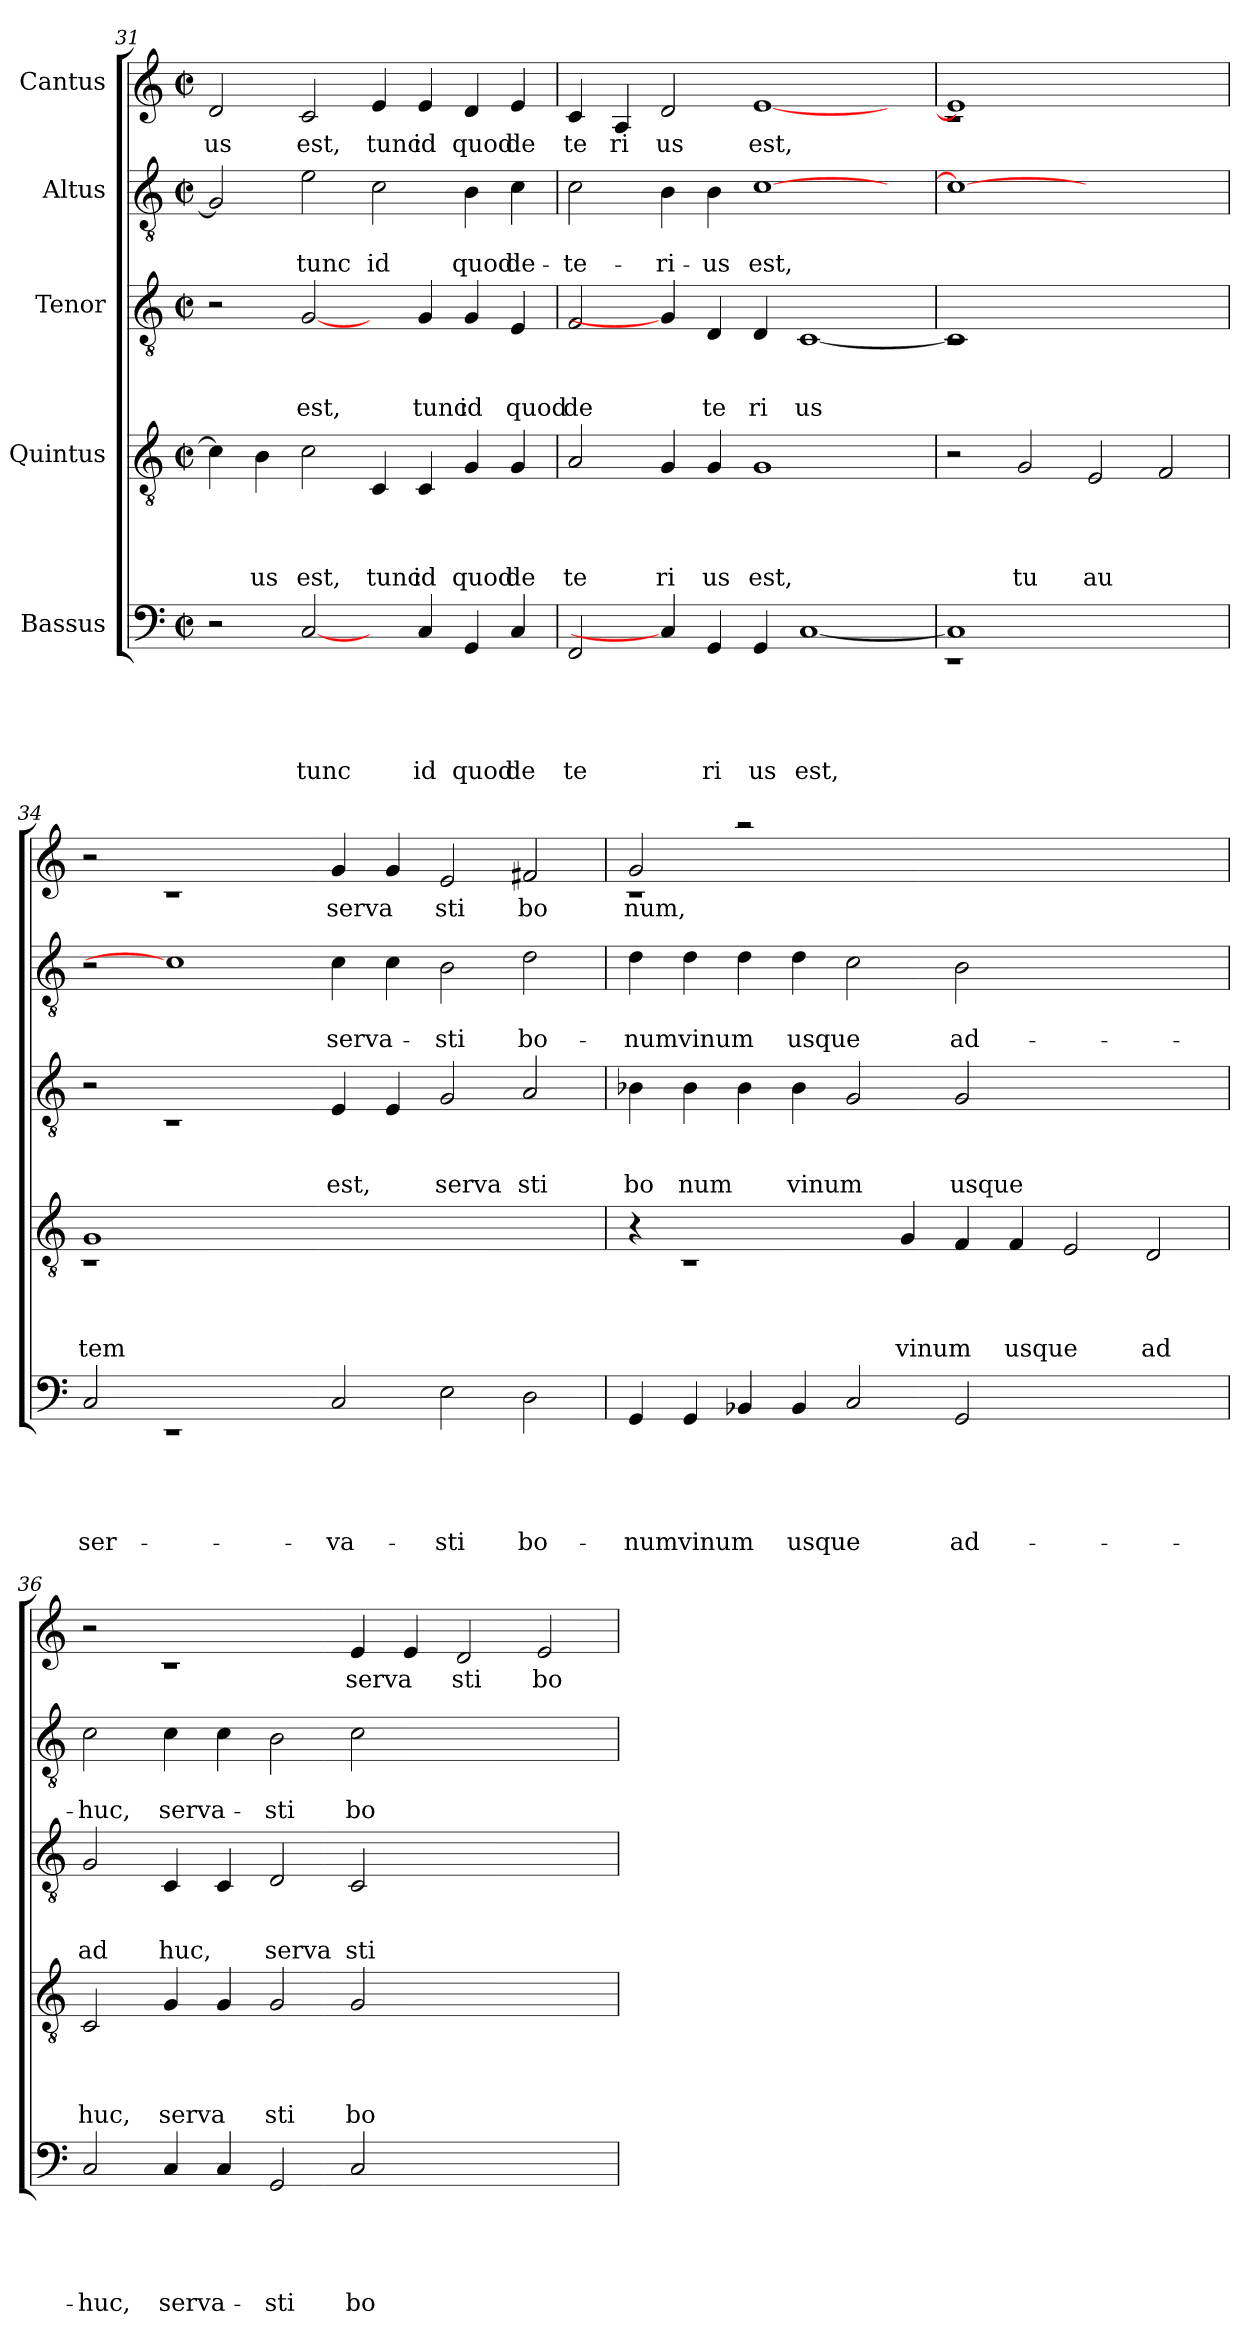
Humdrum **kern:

**kern	**text	**text	**text	**text	**text	**kern	**text	**text	**text	**text	**kern	**text	**text	**text	**kern	**text	**text	**kern	**text
*part5	*part5	*part5	*part5	*part5	*part5	*part4	*part4	*part4	*part4	*part4	*part3	*part3	*part3	*part3	*part2	*part2	*part2	*part1	*part1
*staff5	*staff5	*staff5	*staff5	*staff5	*staff5	*staff4	*staff4	*staff4	*staff4	*staff4	*staff3	*staff3	*staff3	*staff3	*staff2	*staff2	*staff2	*staff1	*staff1
*I"Bassus	*	*	*	*	*	*I"Quintus	*	*	*	*	*I"Tenor	*	*	*	*I"Altus	*	*	*I"Cantus	*
*clefF4	*	*	*	*	*	*clefGv2	*	*	*	*	*clefGv2	*	*	*	*clefGv2	*	*	*clefG2	*
*k[]	*	*	*	*	*	*k[]	*	*	*	*	*k[]	*	*	*	*k[]	*	*	*k[]	*
*C:	*	*	*	*	*	*C:	*	*	*	*	*C:	*	*	*	*C:	*	*	*C:	*
*M2/2	*	*	*	*	*	*M2/2	*	*	*	*	*M2/2	*	*	*	*M2/2	*	*	*M2/2	*
*met(c|)	*	*	*	*	*	*met(c|)	*	*	*	*	*met(c|)	*	*	*	*met(c|)	*	*	*met(c|)	*
=31	=31	=31	=31	=31	=31	=31	=31	=31	=31	=31	=31	=31	=31	=31	=31	=31	=31	=31	=31
!	!	!	!	!	!	!	!	!	!	!	!	!	!	!	!	!	!	!	!LO:LY:b
2r	.	.	.	.	.	4c\]	.	.	.	.	2r	.	.	.	2G/]	.	.	2d/	us
!	!	!	!	!	!	!	!	!	!	!LO:LY:b	!	!	!	!	!	!	!	!	!
.	.	.	.	.	.	4B\	.	.	.	us	.	.	.	.	.	.	.	.	.
!	!	!	!	!	!LO:LY:b	!	!	!	!	!LO:LY:b	!	!	!	!LO:LY:b	!	!	!LO:LY:b	!	!LO:LY:b
[2C/	.	.	.	.	tunc	2c\	.	.	.	est,	[2G/	.	.	est,	2e\	.	tunc	2c/	est,
!	!	!	!	!	!	!	!	!	!	!LO:LY:b	!	!	!	!	!	!	!LO:LY:b	!	!LO:LY:b
4ryy	.	.	.	.	.	4C/	.	.	.	tunc	4ryy	.	.	.	2c\	.	id	4e/	tunc
!	!	!	!	!	!LO:LY:b	!	!	!	!	!LO:LY:b	!	!	!	!LO:LY:b	!	!	!	!	!LO:LY:b
4C/	.	.	.	.	id	4C/	.	.	.	id	4G/	.	.	tunc	.	.	.	4e/	id
!	!	!	!	!	!LO:LY:b	!	!	!	!	!LO:LY:b	!	!	!	!LO:LY:b	!	!	!LO:LY:b	!	!LO:LY:b
4GG/	.	.	.	.	quod	4G/	.	.	.	quod	4G/	.	.	id	4B\	.	quod	4d/	quod
!	!	!	!	!	!LO:LY:b	!	!	!	!	!LO:LY:b	!	!	!	!LO:LY:b	!	!	!LO:LY:b	!	!LO:LY:b
4C/	.	.	.	.	de	4G/	.	.	.	de	4E/	.	.	quod	4c\	.	de-	4e/	de
=32	=32	=32	=32	=32	=32	=32	=32	=32	=32	=32	=32	=32	=32	=32	=32	=32	=32	=32	=32
!	!	!	!	!	!LO:LY:b	!	!	!	!	!LO:LY:b	!	!	!	!LO:LY:b	!	!	!LO:LY:b	!	!LO:LY:b
2FF/	.	.	.	.	te	2A/	.	.	.	te	2F/	.	.	de	2c\	.	-te-	4c/	te
!	!	!	!	!	!	!	!	!	!	!	!	!	!	!	!	!	!	!	!LO:LY:b
.	.	.	.	.	.	.	.	.	.	.	.	.	.	.	.	.	.	4A/	ri
!	!	!	!	!	!	!	!	!	!	!LO:LY:b	!	!	!	!	!	!	!LO:LY:b	!	!LO:LY:b
4C/]	.	.	.	.	.	4G/	.	.	.	ri	4G/]	.	.	.	4B\	.	-ri-	2d/	us
!	!	!	!	!	!LO:LY:b	!	!	!	!	!LO:LY:b	!	!	!	!LO:LY:b	!	!	!LO:LY:b	!	!
4GG/	.	.	.	.	ri	4G/	.	.	.	us	4D/	.	.	te	4B\	.	-us	.	.
!	!	!	!	!	!LO:LY:b	!	!	!	!	!LO:LY:b	!	!	!	!LO:LY:b	!	!	!LO:LY:b	!	!LO:LY:b
4GG/	.	.	.	.	us	1G	.	.	.	est,	4D/	.	.	ri	[<1c	.	est,	[<1e	est,
!	!	!	!	!	!LO:LY:b	!	!	!	!	!	!	!	!	!LO:LY:b	!	!	!	!	!
[<1C	.	.	.	.	est,	.	.	.	.	.	[<1C	.	.	us	.	.	.	.	.
.	.	.	.	.	.	4ryy	.	.	.	.	.	.	.	.	4ryy	.	.	4ryy	.
!!LO:LB:g=z
=33	=33	=33	=33	=33	=33	=33	=33	=33	=33	=33	=33	=33	=33	=33	=33	=33	=33	=33	=33
*^	*	*	*	*	*	*	*	*	*	*	*^	*	*	*	*	*	*	*^	*
1C]	1rEE	.	.	.	.	.	2r	.	.	.	.	1C]	1rC	.	.	.	1c_	.	.	1e]	1rc	.
!	!	!	!	!	!	!	!	!	!	!	!LO:LY:b	!	!	!	!	!	!	!	!	!	!	!
.	.	.	.	.	.	.	2G/	.	.	.	tu	.	.	.	.	.	.	.	.	.	.	.
!	!	!	!	!	!	!	!	!	!	!	!LO:LY:b	!	!	!	!	!	!	!	!	!	!	!
1ryy	1ryy	.	.	.	.	.	2E/	.	.	.	au	1ryy	1ryy	.	.	.	1ryy	.	.	1ryy	1ryy	.
.	.	.	.	.	.	.	2F/	.	.	.	.	.	.	.	.	.	.	.	.	.	.	.
*v	*v	*	*	*	*	*	*	*	*	*	*	*v	*v	*	*	*	*	*	*	*v	*v	*
=34	=34	=34	=34	=34	=34	=34	=34	=34	=34	=34	=34	=34	=34	=34	=34	=34	=34	=34	=34
!	!	!	!	!	!LO:LY:b	!	!	!	!	!LO:LY:b	!	!	!	!	!	!	!	!	!
*	*	*	*	*	*	*^	*	*	*	*	*	*	*	*	*	*	*	*	*
2C/	.	.	.	.	ser-	1G	1rC	.	.	.	tem	2r	.	.	.	2r	.	.	2r	.
1rEE	.	.	.	.	.	.	.	.	.	.	.	1rC	.	.	.	1c]	.	.	1rc	.
.	.	.	.	.	.	0ryy	0ryy	.	.	.	.	.	.	.	.	.	.	.	.	.
!	!	!	!	!	!LO:LY:b	!	!	!	!	!	!	!	!	!	!LO:LY:b	!	!	!LO:LY:b	!	!LO:LY:b
2C/	.	.	.	.	-va-	.	.	.	.	.	.	4E/	.	.	est,	4c\	.	serva-	4g/	serva
.	.	.	.	.	.	.	.	.	.	.	.	4E/	.	.	.	4c\	.	.	4g/	.
!	!	!	!	!	!LO:LY:b	!	!	!	!	!	!	!	!	!	!LO:LY:b	!	!	!LO:LY:b	!	!LO:LY:b
2E\	.	.	.	.	-sti	.	.	.	.	.	.	2G/	.	.	serva	2B\	.	-sti	2e/	sti
!	!	!	!	!	!LO:LY:b	!	!	!	!	!	!	!	!	!	!LO:LY:b	!	!	!LO:LY:b	!	!LO:LY:b
2D\	.	.	.	.	bo-	.	.	.	.	.	.	2A/	.	.	sti	2d\	.	bo-	2f#X/	bo
*	*	*	*	*	*	*v	*v	*	*	*	*	*	*	*	*	*	*	*	*	*
=35	=35	=35	=35	=35	=35	=35	=35	=35	=35	=35	=35	=35	=35	=35	=35	=35	=35	=35	=35
!	!	!	!	!	!LO:LY:b	!	!	!	!	!	!	!	!	!LO:LY:b	!	!	!LO:LY:b	!	!LO:LY:b
*	*	*	*	*	*	*	*	*	*	*	*	*	*	*	*	*	*	*^	*
4GG/	.	.	.	.	-num	4r	.	.	.	.	4B-X\	.	.	bo	4d\	.	-num	2g/	1rc	num,
!	!	!	!	!	!LO:LY:b	!	!	!	!	!	!	!	!	!LO:LY:b	!	!	!LO:LY:b	!	!	!
4GG/	.	.	.	.	vinum	1rC	.	.	.	.	4B-\	.	.	num	4d\	.	vinum	.	.	.
4BB-X/	.	.	.	.	.	.	.	.	.	.	4B-\	.	.	.	4d\	.	.	2raa	.	.
!	!	!	!	!	!LO:LY:b	!	!	!	!	!	!	!	!	!LO:LY:b	!	!	!LO:LY:b	!	!	!
4BB-/	.	.	.	.	usque	.	.	.	.	.	4B-\	.	.	vinum	4d\	.	usque	.	.	.
2C/	.	.	.	.	.	.	.	.	.	.	2G/	.	.	.	2c\	.	.	0ryy	0ryy	.
!	!	!	!	!	!	!	!	!	!	!LO:LY:b	!	!	!	!	!	!	!	!	!	!
.	.	.	.	.	.	4G/	.	.	.	vinum	.	.	.	.	.	.	.	.	.	.
!	!	!	!	!	!LO:LY:b	!	!	!	!	!	!	!	!	!LO:LY:b	!	!	!LO:LY:b	!	!	!
2GG/	.	.	.	.	ad-	4F/	.	.	.	.	2G/	.	.	usque	2B\	.	ad-	.	.	.
!	!	!	!	!	!	!	!	!	!	!LO:LY:b	!	!	!	!	!	!	!	!	!	!
.	.	.	.	.	.	4F/	.	.	.	usque	.	.	.	.	.	.	.	.	.	.
1ryy	.	.	.	.	.	2E/	.	.	.	.	1ryy	.	.	.	1ryy	.	.	.	.	.
!	!	!	!	!	!	!	!	!	!	!LO:LY:b	!	!	!	!	!	!	!	!	!	!
.	.	.	.	.	.	2D/	.	.	.	ad	.	.	.	.	.	.	.	.	.	.
*	*	*	*	*	*	*	*	*	*	*	*	*	*	*	*	*	*	*v	*v	*
=36	=36	=36	=36	=36	=36	=36	=36	=36	=36	=36	=36	=36	=36	=36	=36	=36	=36	=36	=36
!	!	!	!	!	!LO:LY:b	!	!	!	!	!LO:LY:b	!	!	!	!LO:LY:b	!	!	!LO:LY:b	!	!
2C/	.	.	.	.	-huc,	2C/	.	.	.	huc,	2G/	.	.	ad	2c\	.	-huc,	2r	.
!	!	!	!	!	!LO:LY:b	!	!	!	!	!LO:LY:b	!	!	!	!LO:LY:b	!	!	!LO:LY:b	!	!
4C/	.	.	.	.	serva-	4G/	.	.	.	serva	4C/	.	.	huc,	4c\	.	serva-	1rc	.
4C/	.	.	.	.	.	4G/	.	.	.	.	4C/	.	.	.	4c\	.	.	.	.
!	!	!	!	!	!LO:LY:b	!	!	!	!	!LO:LY:b	!	!	!	!LO:LY:b	!	!	!LO:LY:b	!	!
2GG/	.	.	.	.	-sti	2G/	.	.	.	sti	2D/	.	.	serva	2B\	.	-sti	.	.
!	!	!	!	!	!LO:LY:b	!	!	!	!	!LO:LY:b	!	!	!	!LO:LY:b	!	!	!LO:LY:b	!	!LO:LY:b
2C/	.	.	.	.	bo-	2G/	.	.	.	bo	2C/	.	.	sti	2c\	.	bo-	4e/	serva
.	.	.	.	.	.	.	.	.	.	.	.	.	.	.	.	.	.	4e/	.
!	!	!	!	!	!	!	!	!	!	!	!	!	!	!	!	!	!	!	!LO:LY:b
1ryy	.	.	.	.	.	1ryy	.	.	.	.	1ryy	.	.	.	1ryy	.	.	2d/	sti
!	!	!	!	!	!	!	!	!	!	!	!	!	!	!	!	!	!	!	!LO:LY:b
.	.	.	.	.	.	.	.	.	.	.	.	.	.	.	.	.	.	2e/	bo
=	=	=	=	=	=	=	=	=	=	=	=	=	=	=	=	=	=	=	=
*-	*-	*-	*-	*-	*-	*-	*-	*-	*-	*-	*-	*-	*-	*-	*-	*-	*-	*-	*-
